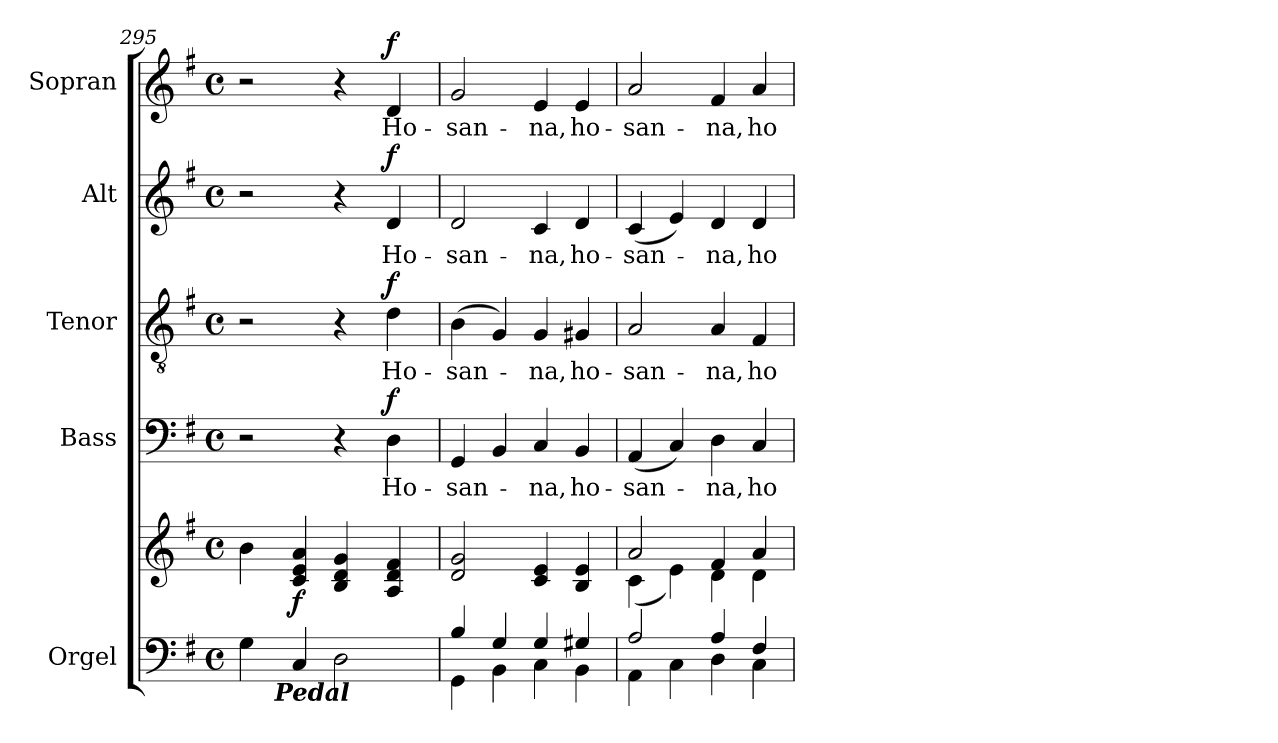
**kern	**kern	**dynam	**kern	**text	**dynam	**kern	**text	**dynam	**kern	**text	**dynam	**kern	**text	**dynam
*part5	*part5	*part5	*part4	*part4	*part4	*part3	*part3	*part3	*part2	*part2	*part2	*part1	*part1	*part1
*staff6	*staff5	*staff5/6	*staff4	*staff4	*staff4	*staff3	*staff3	*staff3	*staff2	*staff2	*staff2	*staff1	*staff1	*staff1
*I"Orgel	*	*	*I"Bass	*	*	*I"Tenor	*	*	*I"Alt	*	*	*I"Sopran	*	*
*I'Org.	*	*	*I'B.	*	*	*I'T.	*	*	*I'A.	*	*	*I'S.	*	*
!!LO:PB:g=z
*clefF4	*clefG2	*	*clefF4	*	*	*clefGv2	*	*	*clefG2	*	*	*clefG2	*	*
*k[f#]	*k[f#]	*	*k[f#]	*	*	*k[f#]	*	*	*k[f#]	*	*	*k[f#]	*	*
*G:	*G:	*	*G:	*	*	*G:	*	*	*G:	*	*	*G:	*	*
*M4/4	*M4/4	*	*M4/4	*	*	*M4/4	*	*	*M4/4	*	*	*M4/4	*	*
*met(c)	*met(c)	*	*met(c)	*	*	*met(c)	*	*	*met(c)	*	*	*met(c)	*	*
=295	=295	=295	=295	=295	=295	=295	=295	=295	=295	=295	=295	=295	=295	=295
!LO:TX:b:Bi:t=Andante	!	!	!	!	!	!	!	!	!	!	!	!	!	!
*^	*	*	*	*	*	*	*	*	*	*	*	*	*	*
4G\	8.ryy	4b\	.	2r	.	.	2r	.	.	2r	.	.	2r	.	.
!	!LO:TX:b:Bi:t=Pedal	!	!	!	!	!	!	!	!	!	!	!	!	!	!
.	2ryy	.	.	.	.	.	.	.	.	.	.	.	.	.	.
!	!	!	!LO:DY:b	!	!	!	!	!	!	!	!	!	!	!	!
4C/	.	4c/ 4e/ 4a/	f	.	.	.	.	.	.	.	.	.	.	.	.
2D\	.	4B/ 4d/ 4g/	.	4r	.	.	4r	.	.	4r	.	.	4r	.	.
.	4ryy	.	.	.	.	.	.	.	.	.	.	.	.	.	.
!	!	!	!	!	!	!LO:DY:a	!	!	!LO:DY:a	!	!	!LO:DY:a	!	!	!LO:DY:a
.	.	4A/ 4d/ 4f#/	.	4D\	Ho-	f	4d\	Ho-	f	4d/	Ho-	f	4d/	Ho-	f
.	16ryy	.	.	.	.	.	.	.	.	.	.	.	.	.	.
=296	=296	=296	=296	=296	=296	=296	=296	=296	=296	=296	=296	=296	=296	=296	=296
4B/	4GG\	2d/ 2g/	.	4GG/	-san-	.	(4B\	-san-	.	2d/	-san-	.	2g/	-san-	.
4G/	4BB\	.	.	4BB/	.	.	4G/)	.	.	.	.	.	.	.	.
4G/	4C\	4c/ 4e/	.	4C/	-na,	.	4G/	-na,	.	4c/	-na,	.	4e/	-na,	.
4G#X/	4BB\	4B/ 4e/	.	4BB/	ho-	.	4G#X/	ho-	.	4d/	ho-	.	4e/	ho-	.
=297	=297	=297	=297	=297	=297	=297	=297	=297	=297	=297	=297	=297	=297	=297	=297
*	*	*^	*	*	*	*	*	*	*	*	*	*	*	*	*
2A/	4AA\	2a/	(>4c\	.	(4AA/	-san-	.	2A/	-san-	.	(4c/	-san-	.	2a/	-san-	.
.	4C\	.	4e\)	.	4C/)	.	.	.	.	.	4e/)	.	.	.	.	.
4A/	4D\	4f#/	4d\	.	4D\	-na,	.	4A/	-na,	.	4d/	-na,	.	4f#/	-na,	.
4F#/	4C\	4a/	4d\	.	4C/	ho-	.	4F#/	ho-	.	4d/	ho-	.	4a/	ho-	.
*v	*v	*	*	*	*	*	*	*	*	*	*	*	*	*	*	*
*	*v	*v	*	*	*	*	*	*	*	*	*	*	*	*	*
=	=	=	=	=	=	=	=	=	=	=	=	=	=	=
*-	*-	*-	*-	*-	*-	*-	*-	*-	*-	*-	*-	*-	*-	*-
